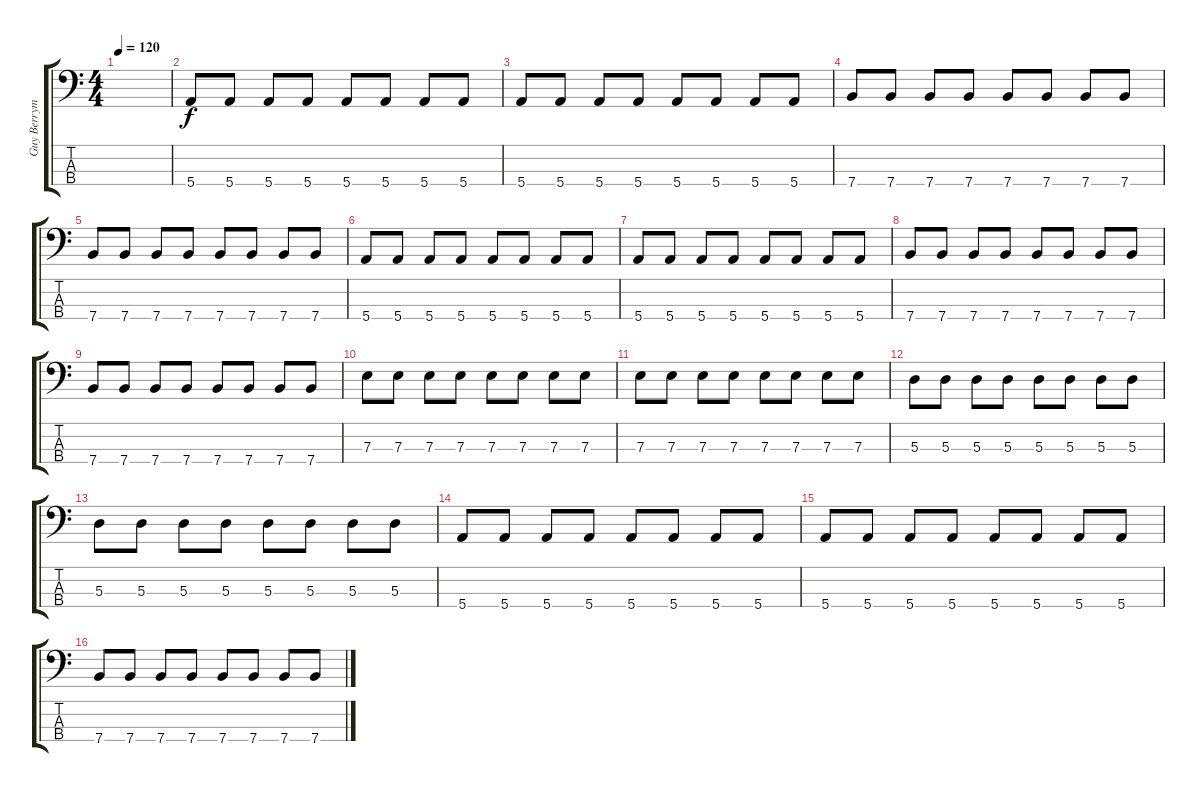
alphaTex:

\track ("Guy Berryman" "Guy Berrym") {instrument electricbassfinger}
\staff {score tabs}
\tuning (G2 D2 A1 E1) {hide}
\ts (4 4)
\tempo 120
\clef f4
\ks c
|
5.4.8 5.4.8 5.4.8 5.4.8 5.4.8 5.4.8 5.4.8 5.4.8 |
5.4.8 5.4.8 5.4.8 5.4.8 5.4.8 5.4.8 5.4.8 5.4.8 |
7.4.8 7.4.8 7.4.8 7.4.8 7.4.8 7.4.8 7.4.8 7.4.8 |
7.4.8 7.4.8 7.4.8 7.4.8 7.4.8 7.4.8 7.4.8 7.4.8 |
5.4.8 5.4.8 5.4.8 5.4.8 5.4.8 5.4.8 5.4.8 5.4.8 |
5.4.8 5.4.8 5.4.8 5.4.8 5.4.8 5.4.8 5.4.8 5.4.8 |
7.4.8 7.4.8 7.4.8 7.4.8 7.4.8 7.4.8 7.4.8 7.4.8 |
7.4.8 7.4.8 7.4.8 7.4.8 7.4.8 7.4.8 7.4.8 7.4.8 |
7.3.8 7.3.8 7.3.8 7.3.8 7.3.8 7.3.8 7.3.8 7.3.8 |
7.3.8 7.3.8 7.3.8 7.3.8 7.3.8 7.3.8 7.3.8 7.3.8 |
5.3.8 5.3.8 5.3.8 5.3.8 5.3.8 5.3.8 5.3.8 5.3.8 |
5.3.8 5.3.8 5.3.8 5.3.8 5.3.8 5.3.8 5.3.8 5.3.8 |
5.4.8 5.4.8 5.4.8 5.4.8 5.4.8 5.4.8 5.4.8 5.4.8 |
5.4.8 5.4.8 5.4.8 5.4.8 5.4.8 5.4.8 5.4.8 5.4.8 |
7.4.8 7.4.8 7.4.8 7.4.8 7.4.8 7.4.8 7.4.8 7.4.8
